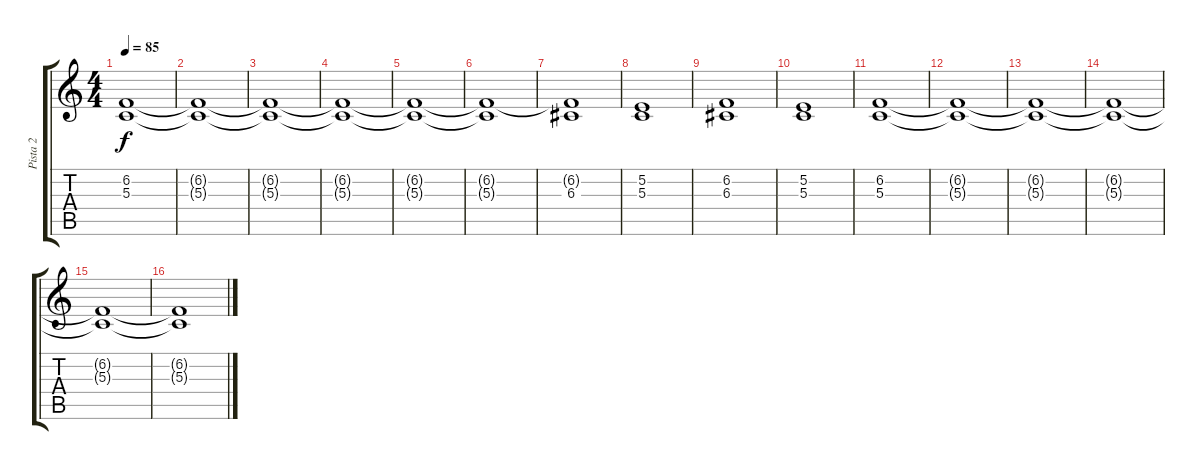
\track ("Pista 2" "Pista 2") {instrument synthstrings1}
\staff {score tabs}
\tuning (E4 B3 G3 D3 A2 D2) {hide}
\ts (4 4)
\tempo 85
\clef g2
\ks c
(6.2 5.3).1{dy f volume 12} |
(6.2{t} 5.3{t}).1 |
(6.2{t} 5.3{t}).1 |
(6.2{t} 5.3{t}).1 |
(6.2{t} 5.3{t}).1 |
(6.2{t} 5.3{t}).1 |
(6.2{t} 6.3).1{volume 16} |
(5.2 5.3).1 |
(6.2 6.3).1{volume 16} |
(5.2 5.3).1 |
(6.2 5.3).1{volume 12} |
(6.2{t} 5.3{t}).1 |
(6.2{t} 5.3{t}).1 |
(6.2{t} 5.3{t}).1 |
(6.2{t} 5.3{t}).1 |
(6.2{t} 5.3{t}).1
